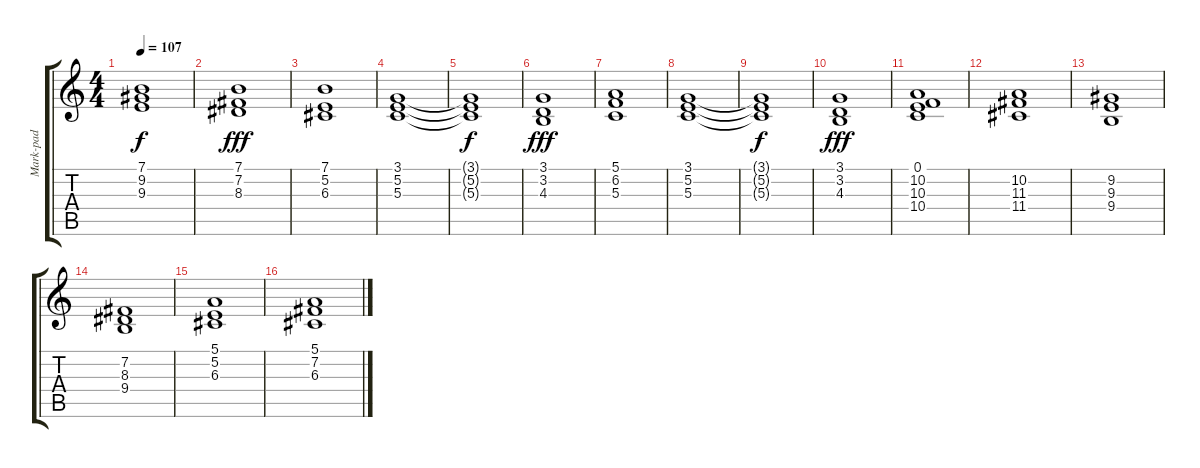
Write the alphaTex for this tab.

\track ("Mark-pad" "Mark-pad") {instrument pad2warm}
\staff {score tabs}
\tuning (E4 B3 G3 D3 A2 E2) {hide}
\ts (4 4)
\tempo 107
\clef g2
\ks c
(7.1{t} 9.2{t} 9.3{t}).1{dy f} |
(7.1 7.2 8.3).1{dy fff} |
(7.1 5.2 6.3).1 |
(3.1 5.2 5.3).1 |
(3.1{t} 5.2{t} 5.3{t}).1{dy f} |
(3.1 3.2 4.3).1{dy fff} |
(5.1 6.2 5.3).1 |
(3.1 5.2 5.3).1 |
(3.1{t} 5.2{t} 5.3{t}).1{dy f} |
(3.1 3.2 4.3).1{dy fff} |
(0.1 10.2 10.3 10.4).1 |
(10.2 11.3 11.4).1 |
(9.2 9.3 9.4).1 |
(7.2 8.3 9.4).1 |
(5.1 5.2 6.3).1 |
(5.1 7.2 6.3).1
